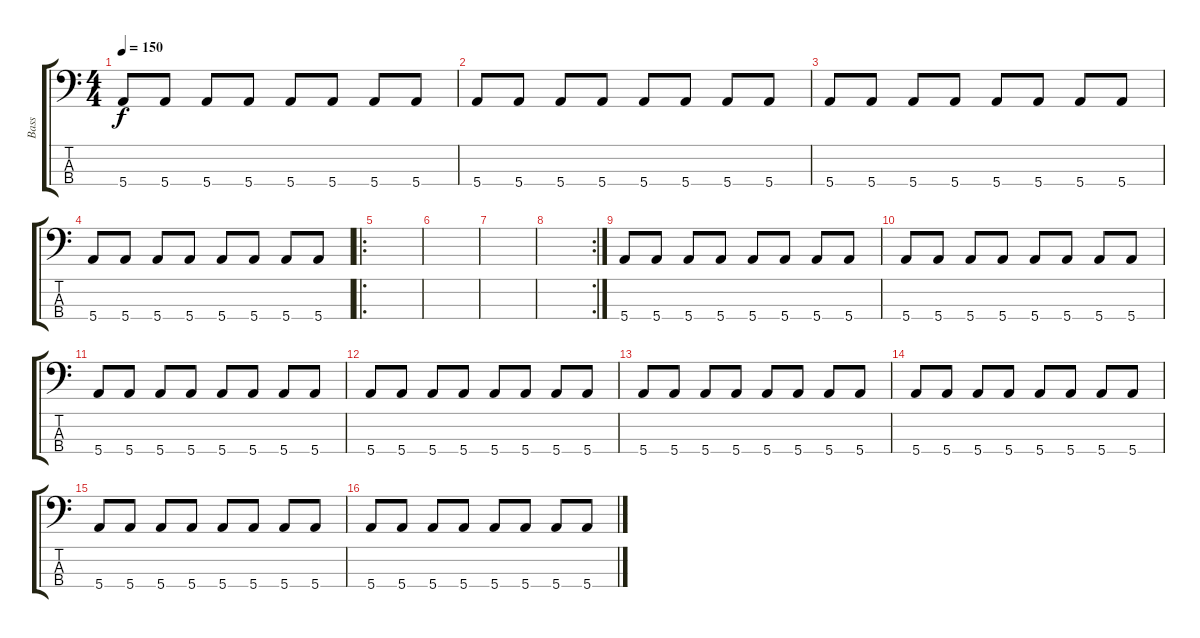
\track ("Bass" "Bass") {instrument fretlessbass}
\staff {score tabs}
\tuning (G2 D2 A1 E1) {hide}
\ts (4 4)
\tempo 150
\clef f4
\ks c
5.4.8{dy f} 5.4.8 5.4.8 5.4.8 5.4.8 5.4.8 5.4.8 5.4.8 |
5.4.8 5.4.8 5.4.8 5.4.8 5.4.8 5.4.8 5.4.8 5.4.8 |
5.4.8 5.4.8 5.4.8 5.4.8 5.4.8 5.4.8 5.4.8 5.4.8 |
5.4.8 5.4.8 5.4.8 5.4.8 5.4.8 5.4.8 5.4.8 5.4.8 |
\ro
|
|
|
\rc 2
|
5.4.8 5.4.8 5.4.8 5.4.8 5.4.8 5.4.8 5.4.8 5.4.8 |
5.4.8 5.4.8 5.4.8 5.4.8 5.4.8 5.4.8 5.4.8 5.4.8 |
5.4.8 5.4.8 5.4.8 5.4.8 5.4.8 5.4.8 5.4.8 5.4.8 |
5.4.8 5.4.8 5.4.8 5.4.8 5.4.8 5.4.8 5.4.8 5.4.8 |
5.4.8 5.4.8 5.4.8 5.4.8 5.4.8 5.4.8 5.4.8 5.4.8 |
5.4.8 5.4.8 5.4.8 5.4.8 5.4.8 5.4.8 5.4.8 5.4.8 |
5.4.8 5.4.8 5.4.8 5.4.8 5.4.8 5.4.8 5.4.8 5.4.8 |
5.4.8 5.4.8 5.4.8 5.4.8 5.4.8 5.4.8 5.4.8 5.4.8
